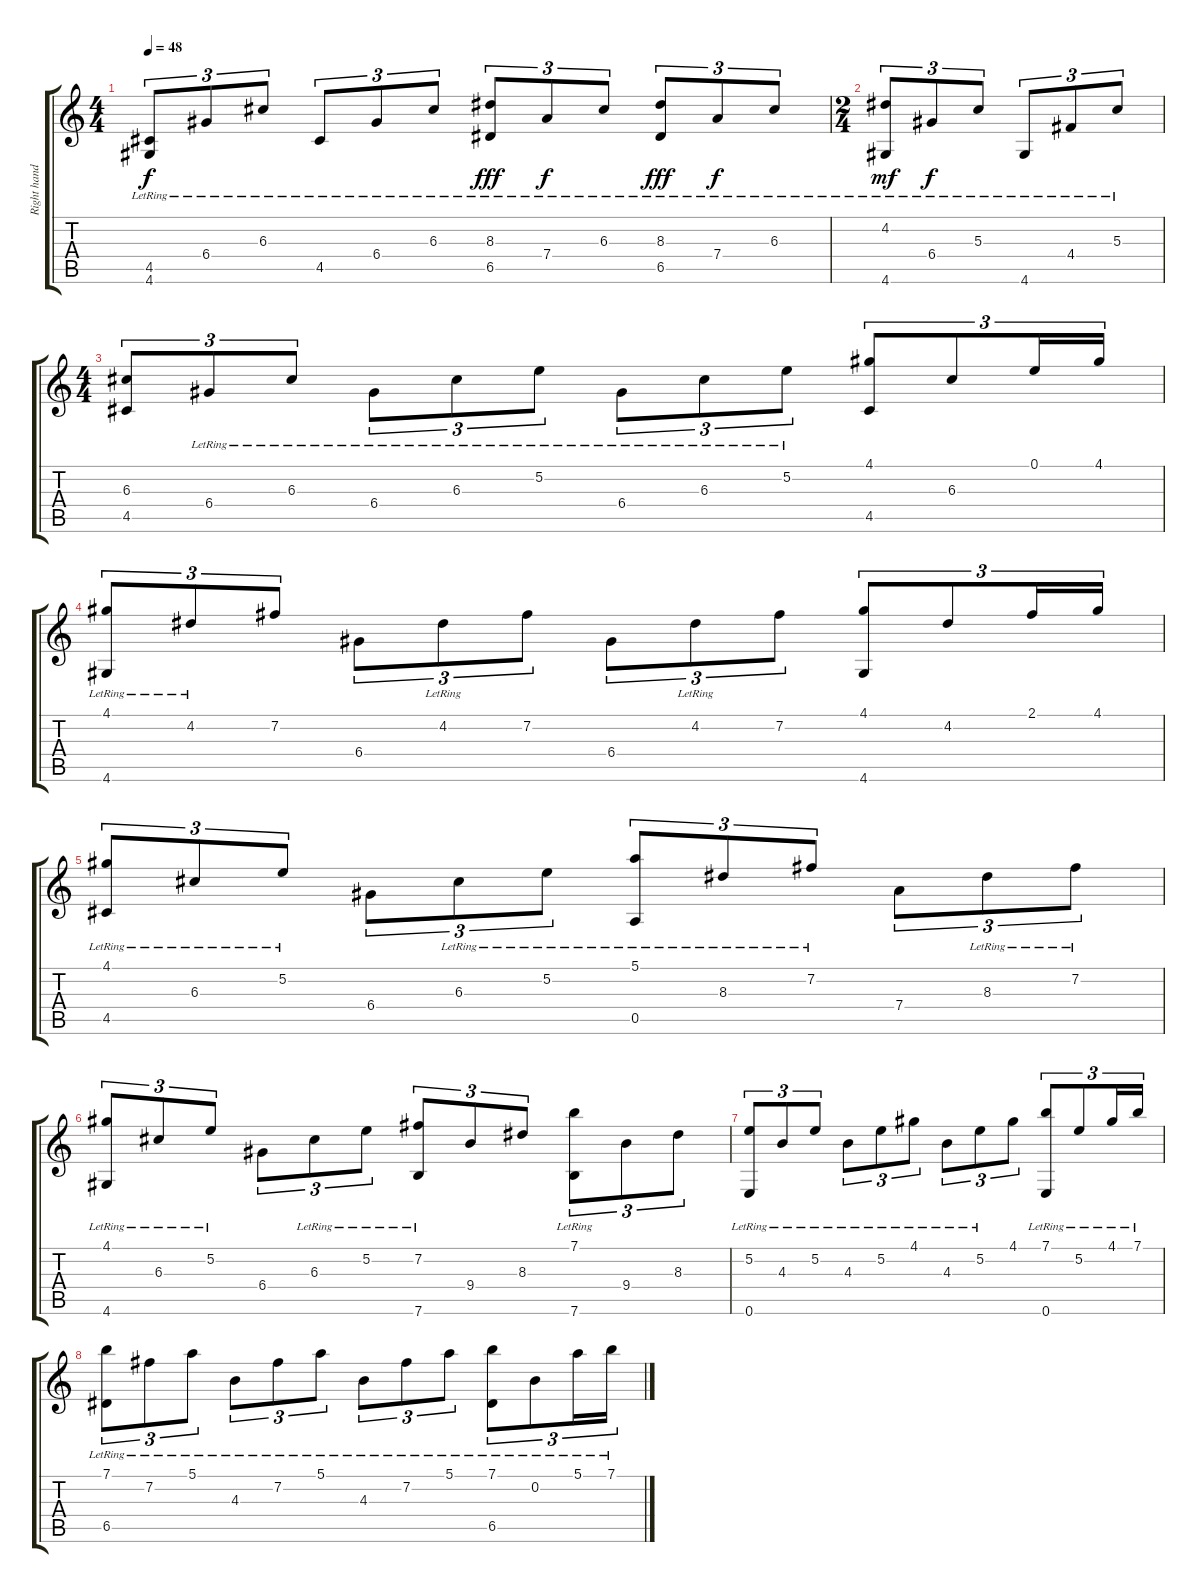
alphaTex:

\track ("Right hand" "Right hand") {instrument acousticguitarnylon}
\staff {score tabs}
\tuning (E4 B3 G3 D3 A2 E2) {hide}
\ts (4 4)
\tempo 48
\clef g2
\ks c
(4.5{lr} 4.6{lr}).8{tu (3 2) dy f} 6.4{lr}.8{tu (3 2)} 6.3{lr}.8{tu (3 2)} 4.5{lr}.8{tu (3 2)} 6.4{lr}.8{tu (3 2)} 6.3{lr}.8{tu (3 2)} (8.3{lr} 6.5{lr}).8{tu (3 2) dy fff} 7.4{lr}.8{tu (3 2) dy f} 6.3{lr}.8{tu (3 2)} (8.3{lr} 6.5{lr}).8{tu (3 2) dy fff} 7.4{lr}.8{tu (3 2) dy f} 6.3{lr}.8{tu (3 2)} |
\ts (2 4)
(4.2 4.6{lr}).8{tu (3 2) dy mf} 6.4{lr}.8{tu (3 2) dy f} 5.3{lr}.8{tu (3 2)} 4.6{lr}.8{tu (3 2)} 4.4{lr}.8{tu (3 2)} 5.3{lr}.8{tu (3 2)} |
\ts (4 4)
(6.3 4.5).8{tu (3 2)} 6.4{lr}.8{tu (3 2)} 6.3{lr}.8{tu (3 2)} 6.4{lr}.8{tu (3 2)} 6.3{lr}.8{tu (3 2)} 5.2{lr}.8{tu (3 2)} 6.4{lr}.8{tu (3 2)} 6.3{lr}.8{tu (3 2)} 5.2{lr}.8{tu (3 2)} (4.1 4.5).8{tu (3 2)} 6.3.8{tu (3 2)} 0.1.16{tu (3 2)} 4.1.16{tu (3 2)} |
(4.1{lr} 4.6{lr}).8{tu (3 2)} 4.2{lr}.8{tu (3 2)} 7.2.8{tu (3 2)} 6.4.8{tu (3 2)} 4.2{lr}.8{tu (3 2)} 7.2.8{tu (3 2)} 6.4.8{tu (3 2)} 4.2{lr}.8{tu (3 2)} 7.2.8{tu (3 2)} (4.1 4.6).8{tu (3 2)} 4.2.8{tu (3 2)} 2.1.16{tu (3 2)} 4.1.16{tu (3 2)} |
(4.1{lr} 4.5{lr}).8{tu (3 2)} 6.3{lr}.8{tu (3 2)} 5.2{lr}.8{tu (3 2)} 6.4.8{tu (3 2)} 6.3{lr}.8{tu (3 2)} 5.2{lr}.8{tu (3 2)} (5.1{lr} 0.5{lr}).8{tu (3 2)} 8.3{lr}.8{tu (3 2)} 7.2{lr}.8{tu (3 2)} 7.4.8{tu (3 2)} 8.3{lr}.8{tu (3 2)} 7.2{lr}.8{tu (3 2)} |
(4.1{lr} 4.6{lr}).8{tu (3 2)} 6.3{lr}.8{tu (3 2)} 5.2{lr}.8{tu (3 2)} 6.4.8{tu (3 2)} 6.3{lr}.8{tu (3 2)} 5.2{lr}.8{tu (3 2)} (7.2{lr} 7.6).8{tu (3 2)} 9.4.8{tu (3 2)} 8.3.8{tu (3 2)} (7.1{lr} 7.6).8{tu (3 2)} 9.4.8{tu (3 2)} 8.3.8{tu (3 2)} |
(5.2{lr} 0.6{lr}).8{tu (3 2)} 4.3{lr}.8{tu (3 2)} 5.2{lr}.8{tu (3 2)} 4.3{lr}.8{tu (3 2)} 5.2{lr}.8{tu (3 2)} 4.1{lr}.8{tu (3 2)} 4.3{lr}.8{tu (3 2)} 5.2{lr}.8{tu (3 2)} 4.1.8{tu (3 2)} (7.1{lr} 0.6{lr}).8{tu (3 2)} 5.2{lr}.8{tu (3 2)} 4.1{lr}.16{tu (3 2)} 7.1{lr}.16{tu (3 2)} |
(7.1{lr} 6.5{lr}).8{tu (3 2)} 7.2{lr}.8{tu (3 2)} 5.1{lr}.8{tu (3 2)} 4.3{lr}.8{tu (3 2)} 7.2{lr}.8{tu (3 2)} 5.1{lr}.8{tu (3 2)} 4.3{lr}.8{tu (3 2)} 7.2{lr}.8{tu (3 2)} 5.1{lr}.8{tu (3 2)} (7.1{lr} 6.5{lr}).8{tu (3 2)} 0.2{lr}.8{tu (3 2)} 5.1{lr}.16{tu (3 2)} 7.1{lr}.16{tu (3 2)}
